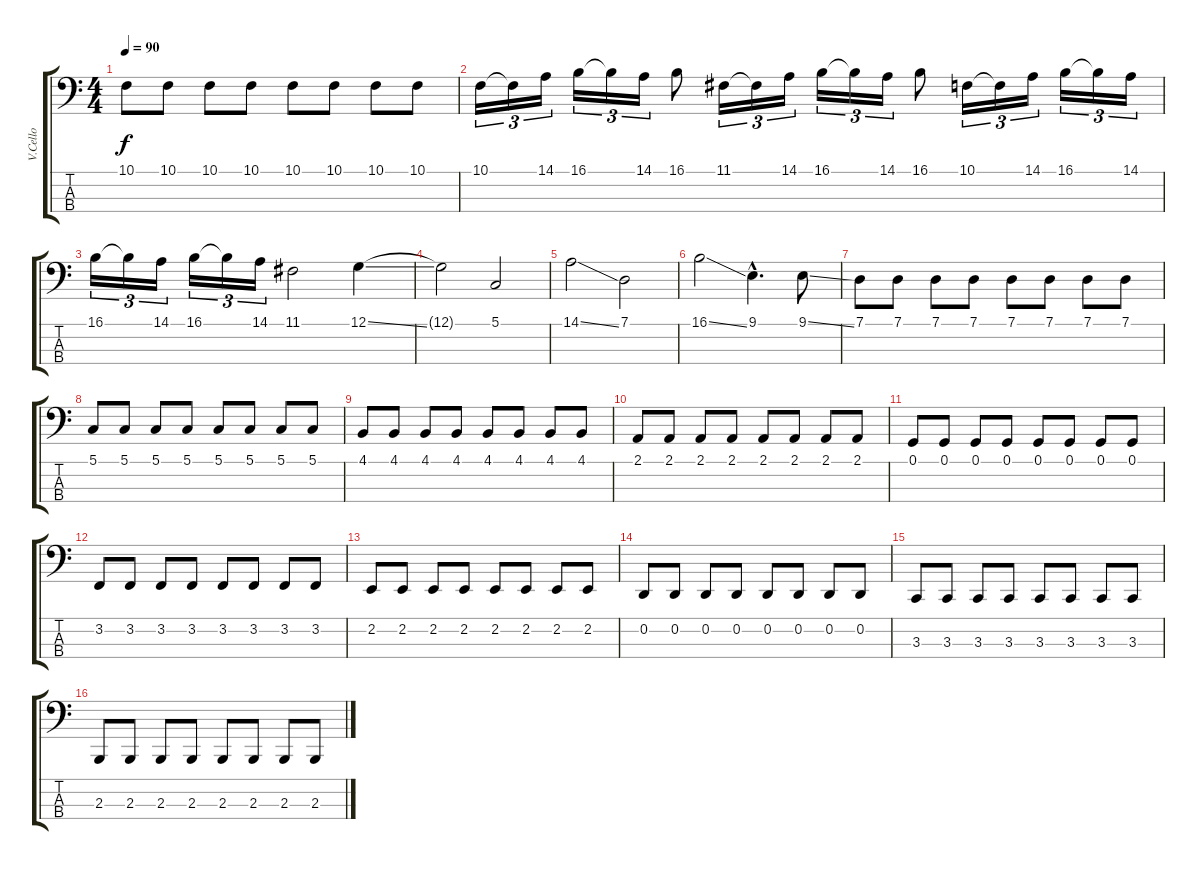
\track ("V.Cello" "V.Cello") {instrument cello}
\staff {score tabs}
\tuning (G2 D2 A1 E1) {hide}
\ts (4 4)
\tempo 90
\clef f4
\ks c
10.1.8{dy f} 10.1.8 10.1.8 10.1.8 10.1.8 10.1.8 10.1.8 10.1.8 |
10.1.16{tu (3 2)} 10.1{t}.16{tu (3 2)} 14.1.16{tu (3 2)} 16.1.16{tu (3 2)} 16.1{t}.16{tu (3 2)} 14.1.16{tu (3 2)} 16.1.8 11.1.16{tu (3 2)} 11.1{t}.16{tu (3 2)} 14.1.16{tu (3 2)} 16.1.16{tu (3 2)} 16.1{t}.16{tu (3 2)} 14.1.16{tu (3 2)} 16.1.8 10.1.16{tu (3 2)} 10.1{t}.16{tu (3 2)} 14.1.16{tu (3 2)} 16.1.16{tu (3 2)} 16.1{t}.16{tu (3 2)} 14.1.16{tu (3 2)} |
16.1.16{tu (3 2)} 16.1{t}.16{tu (3 2)} 14.1.16{tu (3 2)} 16.1.16{tu (3 2)} 16.1{t}.16{tu (3 2)} 14.1.16{tu (3 2)} 11.1.2 12.1{ss}.4 |
12.1{t}.2 5.1.2 |
14.1{ss}.2 7.1.2 |
16.1{ss}.2 9.1{hac}.4{d} 9.1{ss}.8 |
7.1.8 7.1.8 7.1.8 7.1.8 7.1.8 7.1.8 7.1.8 7.1.8 |
5.1.8 5.1.8 5.1.8 5.1.8 5.1.8 5.1.8 5.1.8 5.1.8 |
4.1.8 4.1.8 4.1.8 4.1.8 4.1.8 4.1.8 4.1.8 4.1.8 |
2.1.8 2.1.8 2.1.8 2.1.8 2.1.8 2.1.8 2.1.8 2.1.8 |
0.1.8 0.1.8 0.1.8 0.1.8 0.1.8 0.1.8 0.1.8 0.1.8 |
3.2.8 3.2.8 3.2.8 3.2.8 3.2.8 3.2.8 3.2.8 3.2.8 |
2.2.8 2.2.8 2.2.8 2.2.8 2.2.8 2.2.8 2.2.8 2.2.8 |
0.2.8 0.2.8 0.2.8 0.2.8 0.2.8 0.2.8 0.2.8 0.2.8 |
3.3.8 3.3.8 3.3.8 3.3.8 3.3.8 3.3.8 3.3.8 3.3.8 |
2.3.8 2.3.8 2.3.8 2.3.8 2.3.8 2.3.8 2.3.8 2.3.8
